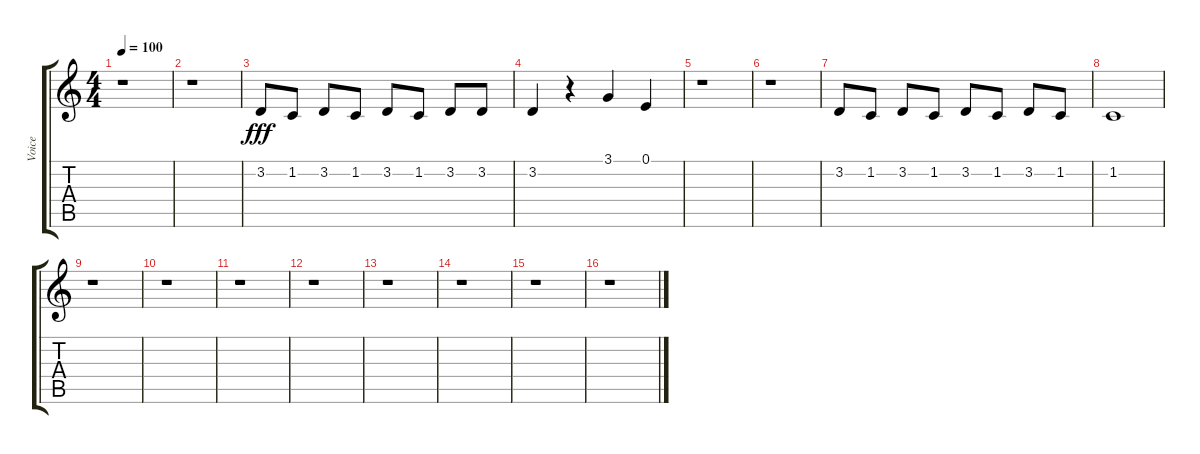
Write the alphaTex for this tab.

\track ("Voice" "Voice") {instrument whistle}
\staff {score tabs}
\tuning (E4 B3 G3 D3 A2 E2) {hide}
\ts (4 4)
\tempo 100
\clef g2
\ks c
r.1{dy fff} |
r.1 |
3.2.8 1.2.8 3.2.8 1.2.8 3.2.8 1.2.8 3.2.8 3.2.8 |
3.2.4 r.4 3.1.4 0.1.4 |
r.1 |
r.1 |
3.2.8 1.2.8 3.2.8 1.2.8 3.2.8 1.2.8 3.2.8 1.2.8 |
1.2.1 |
r.1 |
r.1 |
r.1 |
r.1 |
r.1 |
r.1 |
r.1 |
r.1
